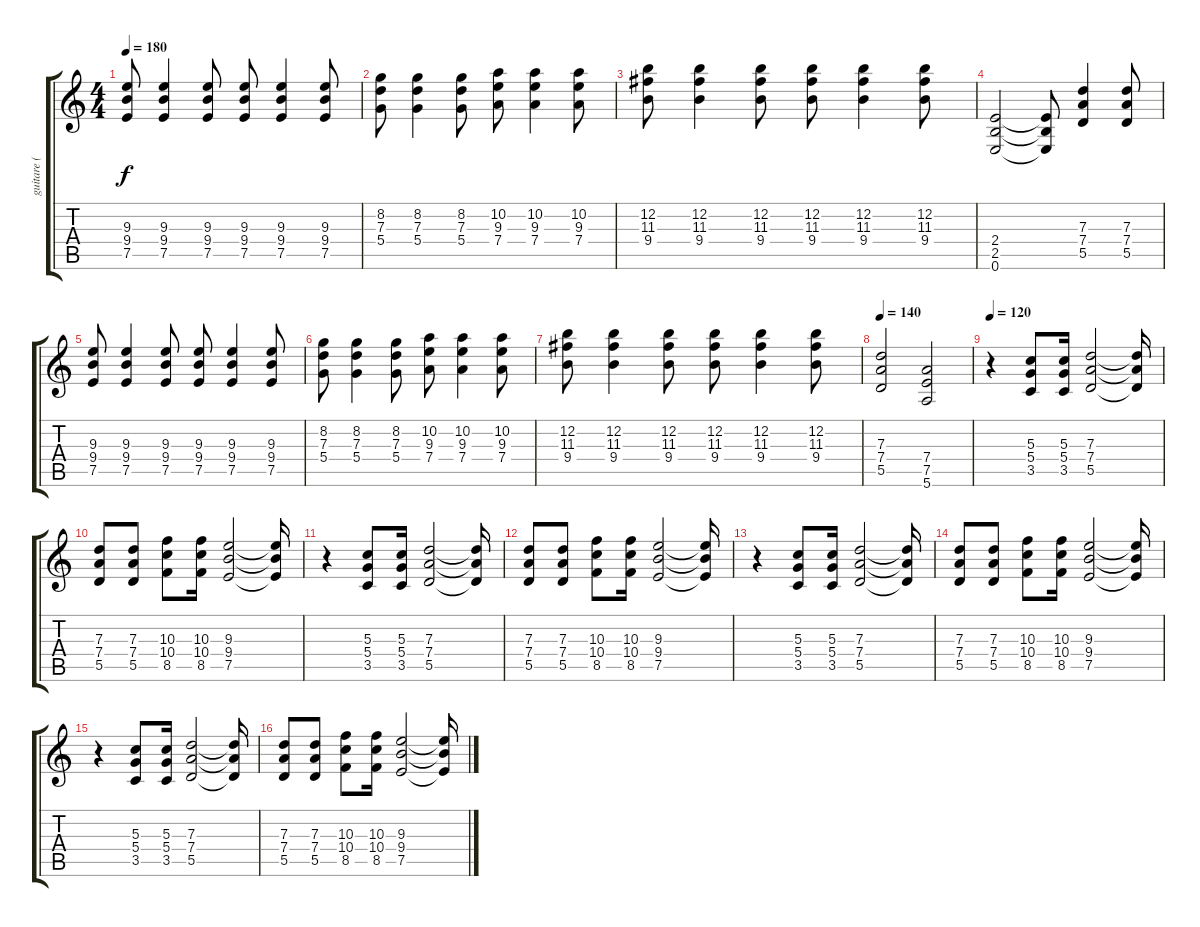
\track ("guitare ( Lyle Preslar ) " "guitare ( ") {instrument distortionguitar}
\staff {score tabs}
\tuning (E4 B3 G3 D3 A2 E2) {hide}
\ts (4 4)
\tempo 180
\clef g2
\ks c
(9.3 9.4 7.5).8{dy f} (9.3 9.4 7.5).4 (9.3 9.4 7.5).8 (9.3 9.4 7.5).8 (9.3 9.4 7.5).4 (9.3 9.4 7.5).8 |
(8.2 7.3 5.4).8 (8.2 7.3 5.4).4 (8.2 7.3 5.4).8 (10.2 9.3 7.4).8 (10.2 9.3 7.4).4 (10.2 9.3 7.4).8 |
(12.2 11.3 9.4).8 (12.2 11.3 9.4).4 (12.2 11.3 9.4).8 (12.2 11.3 9.4).8 (12.2 11.3 9.4).4 (12.2 11.3 9.4).8 |
(2.4 2.5 0.6).2 (2.4{t} 2.5{t} 0.6{t}).8 (7.3 7.4 5.5).4 (7.3 7.4 5.5).8 |
(9.3 9.4 7.5).8 (9.3 9.4 7.5).4 (9.3 9.4 7.5).8 (9.3 9.4 7.5).8 (9.3 9.4 7.5).4 (9.3 9.4 7.5).8 |
(8.2 7.3 5.4).8 (8.2 7.3 5.4).4 (8.2 7.3 5.4).8 (10.2 9.3 7.4).8 (10.2 9.3 7.4).4 (10.2 9.3 7.4).8 |
(12.2 11.3 9.4).8 (12.2 11.3 9.4).4 (12.2 11.3 9.4).8 (12.2 11.3 9.4).8 (12.2 11.3 9.4).4 (12.2 11.3 9.4).8 |
\tempo 140
(7.3 7.4 5.5).2 (7.4 7.5 5.6).2 |
\tempo 120
r.4 (5.3 5.4 3.5).8 (5.3 5.4 3.5).16 (7.3 7.4 5.5).2 (7.3{t} 7.4{t} 5.5{t}).16 |
(7.3 7.4 5.5).8 (7.3 7.4 5.5).8 (10.3 10.4 8.5).8 (10.3 10.4 8.5).16 (9.3 9.4 7.5).2 (9.3{t} 9.4{t} 7.5{t}).16 |
r.4 (5.3 5.4 3.5).8 (5.3 5.4 3.5).16 (7.3 7.4 5.5).2 (7.3{t} 7.4{t} 5.5{t}).16 |
(7.3 7.4 5.5).8 (7.3 7.4 5.5).8 (10.3 10.4 8.5).8 (10.3 10.4 8.5).16 (9.3 9.4 7.5).2 (9.3{t} 9.4{t} 7.5{t}).16 |
r.4 (5.3 5.4 3.5).8 (5.3 5.4 3.5).16 (7.3 7.4 5.5).2 (7.3{t} 7.4{t} 5.5{t}).16 |
(7.3 7.4 5.5).8 (7.3 7.4 5.5).8 (10.3 10.4 8.5).8 (10.3 10.4 8.5).16 (9.3 9.4 7.5).2 (9.3{t} 9.4{t} 7.5{t}).16 |
r.4 (5.3 5.4 3.5).8 (5.3 5.4 3.5).16 (7.3 7.4 5.5).2 (7.3{t} 7.4{t} 5.5{t}).16 |
(7.3 7.4 5.5).8 (7.3 7.4 5.5).8 (10.3 10.4 8.5).8 (10.3 10.4 8.5).16 (9.3 9.4 7.5).2 (9.3{t} 9.4{t} 7.5{t}).16
